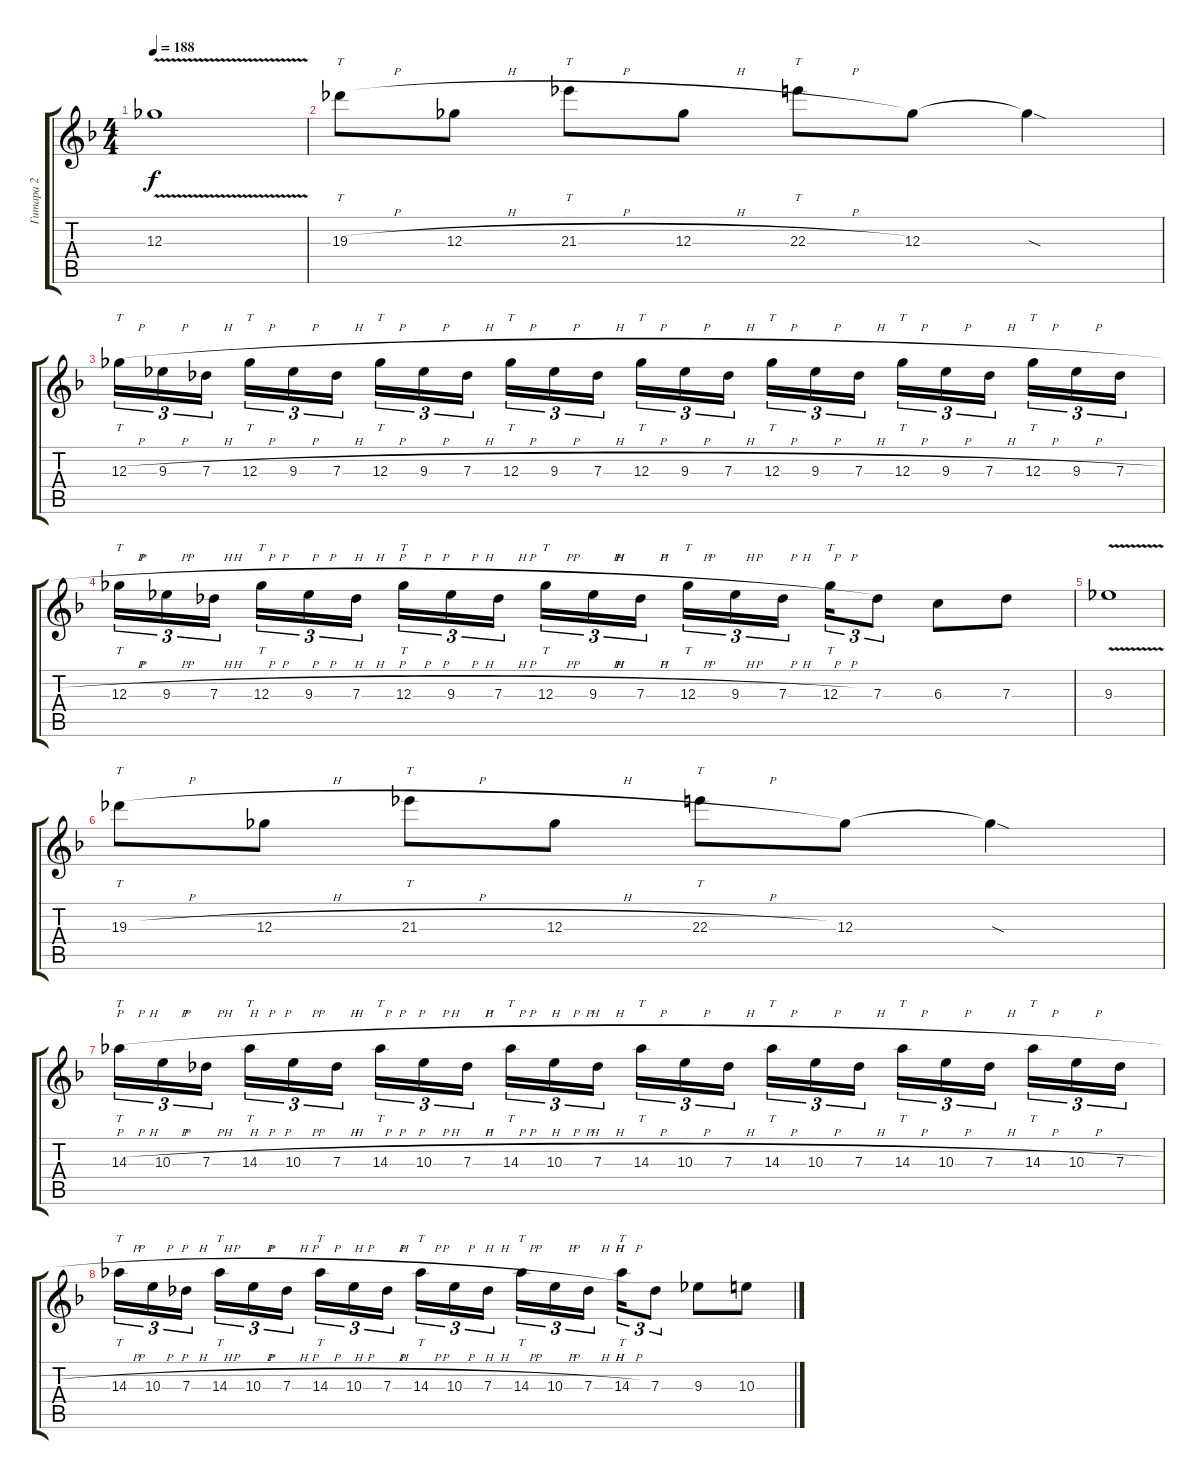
\track ("Гитара 2" "Гитара 2") {instrument distortionguitar}
\staff {score tabs}
\tuning (Eb4 Bb3 Gb3 Db3 Ab2 Eb2) {hide}
\ts (4 4)
\tempo 188
\clef g2
\ks dminor
12.3{v}.1{dy f} |
19.3{h}.8{tt} 12.3{h}.8 21.3{h}.8{tt} 12.3{h}.8 22.3{h}.8{tt} 12.3.8 12.3{sod t}.4 |
12.3{h}.16{tt tu (3 2)} 9.3{h}.16{tu (3 2)} 7.3{h}.16{tu (3 2) beam splitsecondary} 12.3{h}.16{tt tu (3 2)} 9.3{h}.16{tu (3 2)} 7.3{h}.16{tu (3 2)} 12.3{h}.16{tt tu (3 2)} 9.3{h}.16{tu (3 2)} 7.3{h}.16{tu (3 2) beam splitsecondary} 12.3{h}.16{tt tu (3 2)} 9.3{h}.16{tu (3 2)} 7.3{h}.16{tu (3 2)} 12.3{h}.16{tt tu (3 2)} 9.3{h}.16{tu (3 2)} 7.3{h}.16{tu (3 2) beam splitsecondary} 12.3{h}.16{tt tu (3 2)} 9.3{h}.16{tu (3 2)} 7.3{h}.16{tu (3 2)} 12.3{h}.16{tt tu (3 2)} 9.3{h}.16{tu (3 2)} 7.3{h}.16{tu (3 2) beam splitsecondary} 12.3{h}.16{tt tu (3 2)} 9.3{h}.16{tu (3 2)} 7.3{h}.16{tu (3 2)} |
12.3{h}.16{tt tu (3 2)} 9.3{h}.16{tu (3 2)} 7.3{h}.16{tu (3 2) beam splitsecondary} 12.3{h}.16{tt tu (3 2)} 9.3{h}.16{tu (3 2)} 7.3{h}.16{tu (3 2)} 12.3{h}.16{tt tu (3 2)} 9.3{h}.16{tu (3 2)} 7.3{h}.16{tu (3 2) beam splitsecondary} 12.3{h}.16{tt tu (3 2)} 9.3{h}.16{tu (3 2)} 7.3{h}.16{tu (3 2)} 12.3{h}.16{tt tu (3 2)} 9.3{h}.16{tu (3 2)} 7.3{h}.16{tu (3 2) beam splitsecondary} 12.3{h}.16{tt tu (3 2)} 7.3.8{tu (3 2)} 6.3.8 7.3.8 |
9.3{v}.1 |
19.3{h}.8{tt} 12.3{h}.8 21.3{h}.8{tt} 12.3{h}.8 22.3{h}.8{tt} 12.3.8 12.3{sod t}.4 |
14.3{h}.16{tt tu (3 2)} 10.3{h}.16{tu (3 2)} 7.3{h}.16{tu (3 2) beam splitsecondary} 14.3{h}.16{tt tu (3 2)} 10.3{h}.16{tu (3 2)} 7.3{h}.16{tu (3 2)} 14.3{h}.16{tt tu (3 2)} 10.3{h}.16{tu (3 2)} 7.3{h}.16{tu (3 2) beam splitsecondary} 14.3{h}.16{tt tu (3 2)} 10.3{h}.16{tu (3 2)} 7.3{h}.16{tu (3 2)} 14.3{h}.16{tt tu (3 2)} 10.3{h}.16{tu (3 2)} 7.3{h}.16{tu (3 2) beam splitsecondary} 14.3{h}.16{tt tu (3 2)} 10.3{h}.16{tu (3 2)} 7.3{h}.16{tu (3 2)} 14.3{h}.16{tt tu (3 2)} 10.3{h}.16{tu (3 2)} 7.3{h}.16{tu (3 2) beam splitsecondary} 14.3{h}.16{tt tu (3 2)} 10.3{h}.16{tu (3 2)} 7.3{h}.16{tu (3 2)} |
14.3{h}.16{tt tu (3 2)} 10.3{h}.16{tu (3 2)} 7.3{h}.16{tu (3 2) beam splitsecondary} 14.3{h}.16{tt tu (3 2)} 10.3{h}.16{tu (3 2)} 7.3{h}.16{tu (3 2)} 14.3{h}.16{tt tu (3 2)} 10.3{h}.16{tu (3 2)} 7.3{h}.16{tu (3 2) beam splitsecondary} 14.3{h}.16{tt tu (3 2)} 10.3{h}.16{tu (3 2)} 7.3{h}.16{tu (3 2)} 14.3{h}.16{tt tu (3 2)} 10.3{h}.16{tu (3 2)} 7.3{h}.16{tu (3 2) beam splitsecondary} 14.3{h}.16{tt tu (3 2)} 7.3.8{tu (3 2)} 9.3.8 10.3.8
